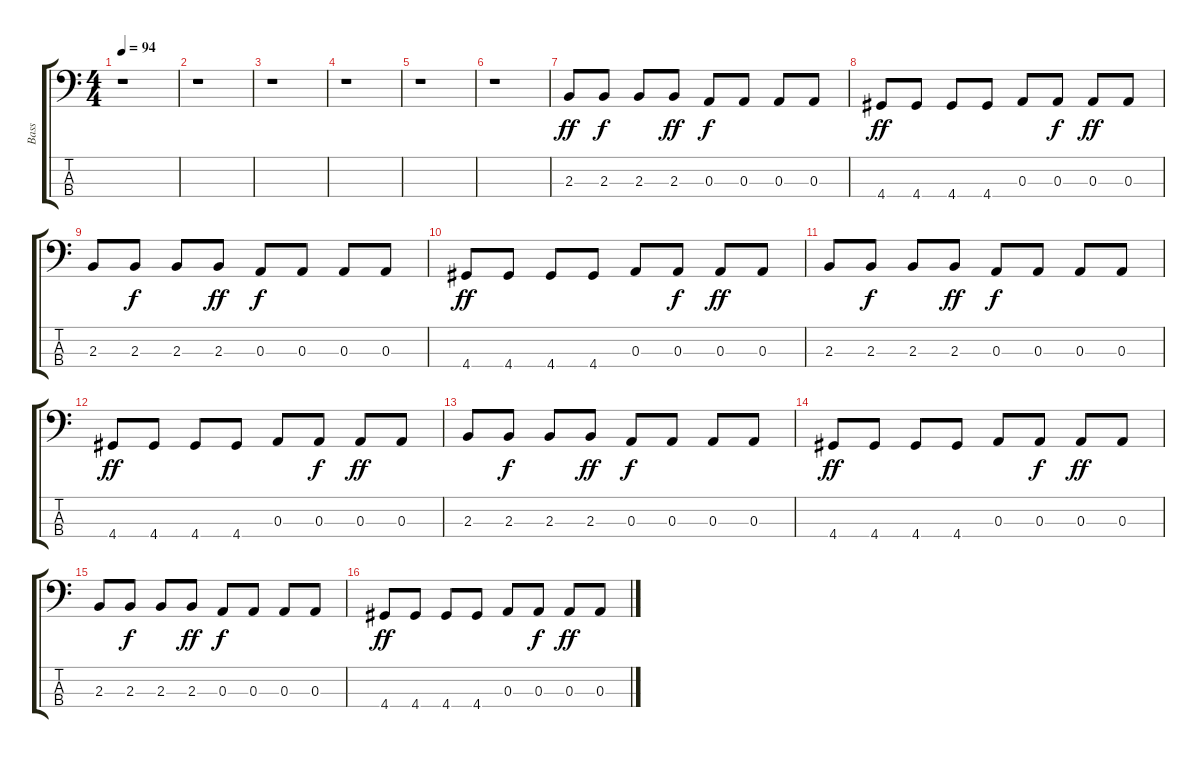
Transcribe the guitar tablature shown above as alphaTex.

\track ("Bass" "Bass") {instrument electricbassfinger}
\staff {score tabs}
\tuning (G2 D2 A1 E1) {hide}
\ts (4 4)
\tempo 94
\clef f4
\ks c
r.1{dy ff instrument electricbassfinger} |
r.1 |
r.1 |
r.1 |
r.1 |
r.1 |
2.3.8 2.3.8{dy f} 2.3.8 2.3.8{dy ff} 0.3.8{dy f} 0.3.8 0.3.8 0.3.8 |
4.4.8{dy ff} 4.4.8 4.4.8 4.4.8 0.3.8 0.3.8{dy f} 0.3.8{dy ff} 0.3.8 |
2.3.8 2.3.8{dy f} 2.3.8 2.3.8{dy ff} 0.3.8{dy f} 0.3.8 0.3.8 0.3.8 |
4.4.8{dy ff} 4.4.8 4.4.8 4.4.8 0.3.8 0.3.8{dy f} 0.3.8{dy ff} 0.3.8 |
2.3.8 2.3.8{dy f} 2.3.8 2.3.8{dy ff} 0.3.8{dy f} 0.3.8 0.3.8 0.3.8 |
4.4.8{dy ff} 4.4.8 4.4.8 4.4.8 0.3.8 0.3.8{dy f} 0.3.8{dy ff} 0.3.8 |
2.3.8 2.3.8{dy f} 2.3.8 2.3.8{dy ff} 0.3.8{dy f} 0.3.8 0.3.8 0.3.8 |
4.4.8{dy ff} 4.4.8 4.4.8 4.4.8 0.3.8 0.3.8{dy f} 0.3.8{dy ff} 0.3.8 |
2.3.8 2.3.8{dy f} 2.3.8 2.3.8{dy ff} 0.3.8{dy f} 0.3.8 0.3.8 0.3.8 |
4.4.8{dy ff} 4.4.8 4.4.8 4.4.8 0.3.8 0.3.8{dy f} 0.3.8{dy ff} 0.3.8
